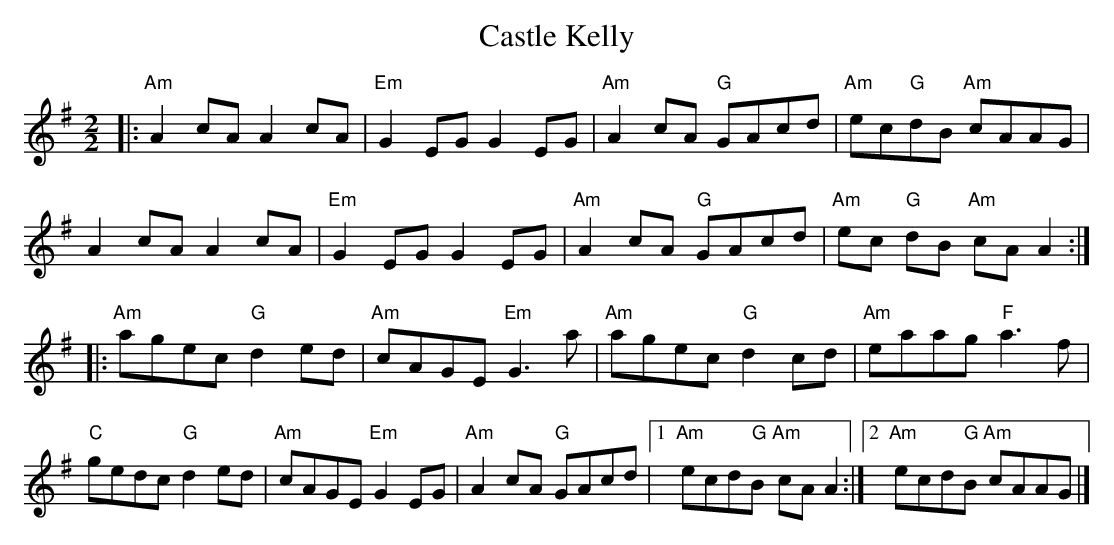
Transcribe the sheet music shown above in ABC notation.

X:1
T:Castle Kelly
M:2/2
L:1/8
K:G
|:"Am"A2 cA A2 cA|"Em"G2 EG G2 EG|"Am"A2 cA "G"GAcd|"Am"ec"G"dB "Am"cAAG|
A2 cA A2 cA|"Em"G2 EG G2 EG|"Am"A2 cA "G"GAcd|"Am"ec "G"dB "Am"cA A2:|
|:"Am"agec "G"d2 ed|"Am"cAGE "Em"G3 a|"Am"agec "G"d2 cd|"Am"eaag "F"a3 f|
"C"gedc "G"d2 ed|"Am"cAGE "Em"G2 EG|\
"Am"A2 cA "G"GAcd|1 "Am"ecd"G"B "Am"cA A2:|2 "Am"ecd"G"B "Am"cAAG|]
